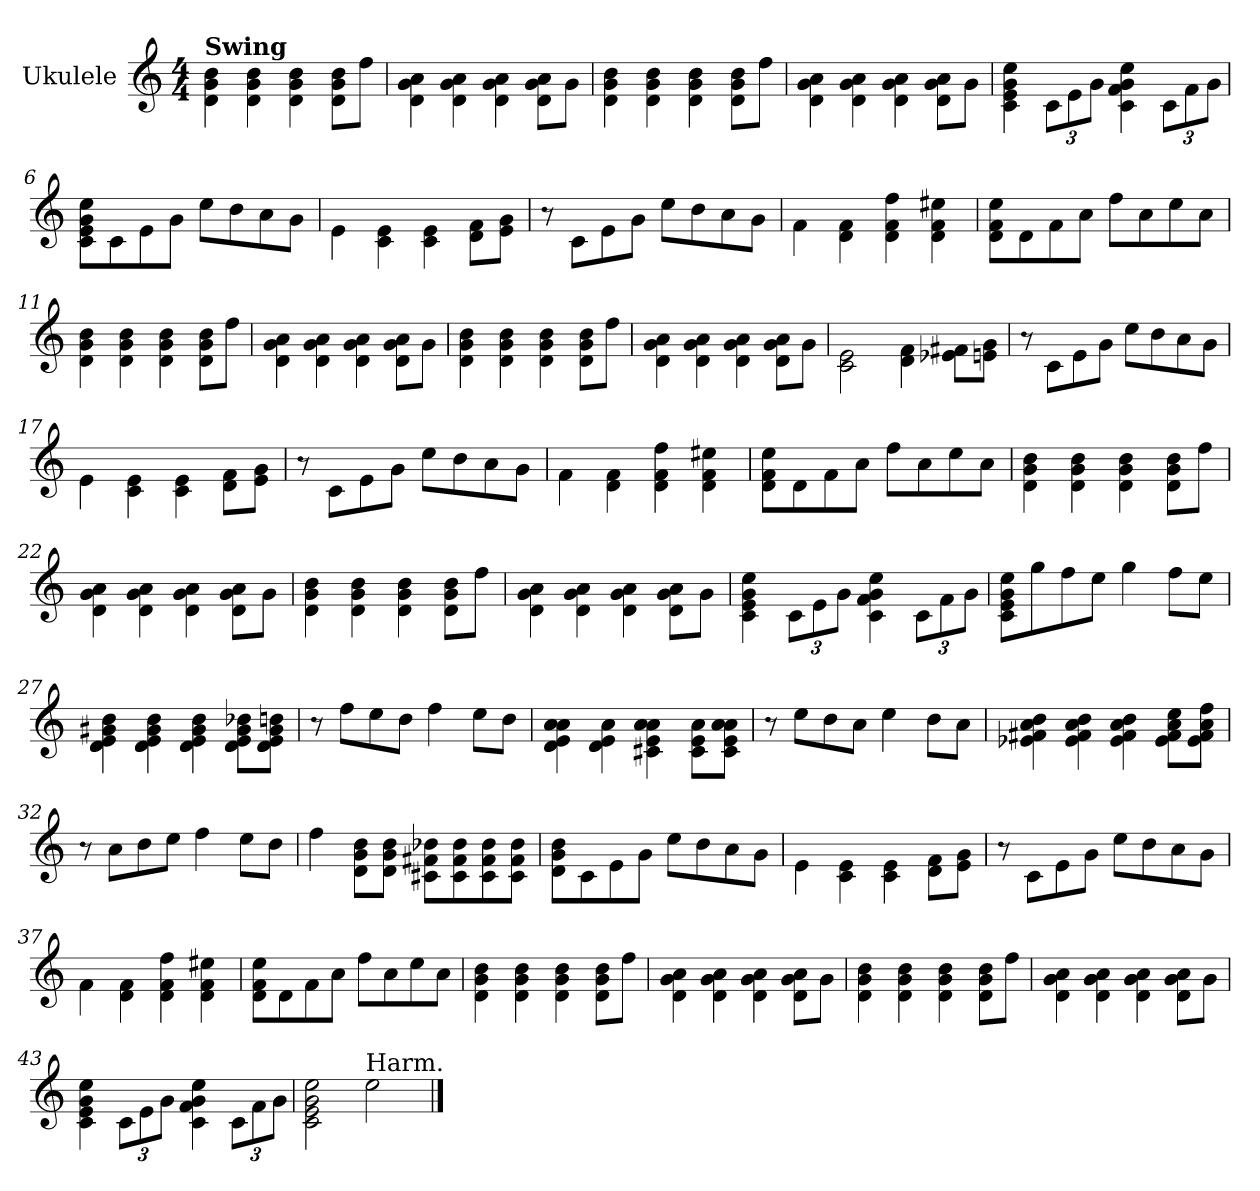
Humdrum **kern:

**kern
*part1
*staff1
*I"Ukulele
*I'Uk.
*stria4
*
*k[]
*M4/4
=1
!LO:TX:B:t=Swing
4d\ 4g\ 4b\
4d\ 4g\ 4b\
4d\ 4g\ 4b\
8d\ 8g\ 8b\L
8dd\J
=2
4d\ 4g\ 4a\
4d\ 4g\ 4a\
4d\ 4g\ 4a\
8d\ 8g\ 8a\L
8g\J
=3
4d\ 4g\ 4b\
4d\ 4g\ 4b\
4d\ 4g\ 4b\
8d\ 8g\ 8b\L
8dd\J
=4
4d\ 4g\ 4a\
4d\ 4g\ 4a\
4d\ 4g\ 4a\
8d\ 8g\ 8a\L
8g\J
!!LO:LB:g=z
=5
4c\ 4e\ 4g\ 4cc\
*Xbrackettup
12c\L
12e\
12g\J
4c\ 4f\ 4g\ 4cc\
12c\L
12f\
12g\J
=6
8c\ 8e\ 8g\ 8cc\L
8c\
8e\
8g\J
8cc\L
8b\
8a\
8g\J
=7
4e\
4c\ 4e\
4c\ 4e\
8d\ 8f\L
8e\ 8g\J
=8
8r
8c\L
8e\
8g\J
8cc\L
8b\
8a\
8g\J
!!LO:LB:g=z
=9
4f\
4d\ 4f\
4d\ 4f\ 4dd\
4d\ 4f\ 4cc#\
=10
8d\ 8f\ 8cc\L
8d\
8f\
8a\J
8dd\L
8a\
8cc\
8a\J
=11
4d\ 4g\ 4b\
4d\ 4g\ 4b\
4d\ 4g\ 4b\
8d\ 8g\ 8b\L
8dd\J
=12
4d\ 4g\ 4a\
4d\ 4g\ 4a\
4d\ 4g\ 4a\
8d\ 8g\ 8a\L
8g\J
!!LO:LB:g=z
=13
4d\ 4g\ 4b\
4d\ 4g\ 4b\
4d\ 4g\ 4b\
8d\ 8g\ 8b\L
8dd\J
=14
4d\ 4g\ 4a\
4d\ 4g\ 4a\
4d\ 4g\ 4a\
8d\ 8g\ 8a\L
8g\J
=15
2c\ 2e\
4d\ 4f\
8e-\ 8f#\L
8e\ 8g\J
=16
8r
8c\L
8e\
8g\J
8cc\L
8b\
8a\
8g\J
!!LO:LB:g=z
=17
4e\
4c\ 4e\
4c\ 4e\
8d\ 8f\L
8e\ 8g\J
=18
8r
8c\L
8e\
8g\J
8cc\L
8b\
8a\
8g\J
=19
4f\
4d\ 4f\
4d\ 4f\ 4dd\
4d\ 4f\ 4cc#\
=20
8d\ 8f\ 8cc\L
8d\
8f\
8a\J
8dd\L
8a\
8cc\
8a\J
!!LO:LB:g=z
=21
4d\ 4g\ 4b\
4d\ 4g\ 4b\
4d\ 4g\ 4b\
8d\ 8g\ 8b\L
8dd\J
=22
4d\ 4g\ 4a\
4d\ 4g\ 4a\
4d\ 4g\ 4a\
8d\ 8g\ 8a\L
8g\J
=23
4d\ 4g\ 4b\
4d\ 4g\ 4b\
4d\ 4g\ 4b\
8d\ 8g\ 8b\L
8dd\J
=24
4d\ 4g\ 4a\
4d\ 4g\ 4a\
4d\ 4g\ 4a\
8d\ 8g\ 8a\L
8g\J
!!LO:LB:g=z
=25
4c\ 4e\ 4g\ 4cc\
12c\L
12e\
12g\J
4c\ 4f\ 4g\ 4cc\
12c\L
12f\
12g\J
=26
8c\ 8e\ 8g\ 8cc\L
8ee\
8dd\
8cc\J
4ee\
8dd\L
8cc\J
=27
4d\ 4e\ 4g#\ 4b\
4d\ 4e\ 4g#\ 4b\
4d\ 4e\ 4g#\ 4b\
8d\ 8e\ 8g#\ 8b-\L
8d\ 8e\ 8g#\ 8b\J
=28
8r
8dd\L
8cc\
8b\J
4dd\
8cc\L
8b\J
!!LO:LB:g=z
=29
4d\ 4e\ 4a\ 4a\
4d\ 4e\ 4a\
4c#\ 4e\ 4a\ 4a\
8c#\ 8e\ 8a\L
8c#\ 8e\ 8a\ 8a\J
=30
8r
8cc\L
8b\
8a\J
4cc\
8b\L
8a\J
=31
4e-\ 4f#\ 4a\ 4b\
4e-\ 4f#\ 4a\ 4b\
4e-\ 4f#\ 4a\ 4b\
8e-\ 8f#\ 8a\ 8cc\L
8e-\ 8f#\ 8a\ 8dd\J
=32
8r
8a\L
8b\
8cc\J
4dd\
8cc\L
8b\J
!!LO:LB:g=z
=33
4dd\
8d\ 8g\ 8b\L
8d\ 8g\ 8b\J
8c#\ 8f#\ 8b-\L
8c#\ 8f#\ 8b-\
8c#\ 8f#\ 8b-\
8c#\ 8f#\ 8b-\J
=34
8d\ 8g\ 8b\L
8c\
8e\
8g\J
8cc\L
8b\
8a\
8g\J
=35
4e\
4c\ 4e\
4c\ 4e\
8d\ 8f\L
8e\ 8g\J
=36
8r
8c\L
8e\
8g\J
8cc\L
8b\
8a\
8g\J
!!LO:PB:g=z
=37
4f\
4d\ 4f\
4d\ 4f\ 4dd\
4d\ 4f\ 4cc#\
=38
8d\ 8f\ 8cc\L
8d\
8f\
8a\J
8dd\L
8a\
8cc\
8a\J
=39
4d\ 4g\ 4b\
4d\ 4g\ 4b\
4d\ 4g\ 4b\
8d\ 8g\ 8b\L
8dd\J
=40
4d\ 4g\ 4a\
4d\ 4g\ 4a\
4d\ 4g\ 4a\
8d\ 8g\ 8a\L
8g\J
!!LO:LB:g=z
=41
4d\ 4g\ 4b\
4d\ 4g\ 4b\
4d\ 4g\ 4b\
8d\ 8g\ 8b\L
8dd\J
=42
4d\ 4g\ 4a\
4d\ 4g\ 4a\
4d\ 4g\ 4a\
8d\ 8g\ 8a\L
8g\J
=43
4c\ 4e\ 4g\ 4cc\
12c\L
12e\
12g\J
4c\ 4f\ 4g\ 4cc\
12c\L
12f\
12g\J
=44
2c\ 2e\ 2g\ 2cc\
!LO:TX:a:t=Harm.
2cc\
==
*-
